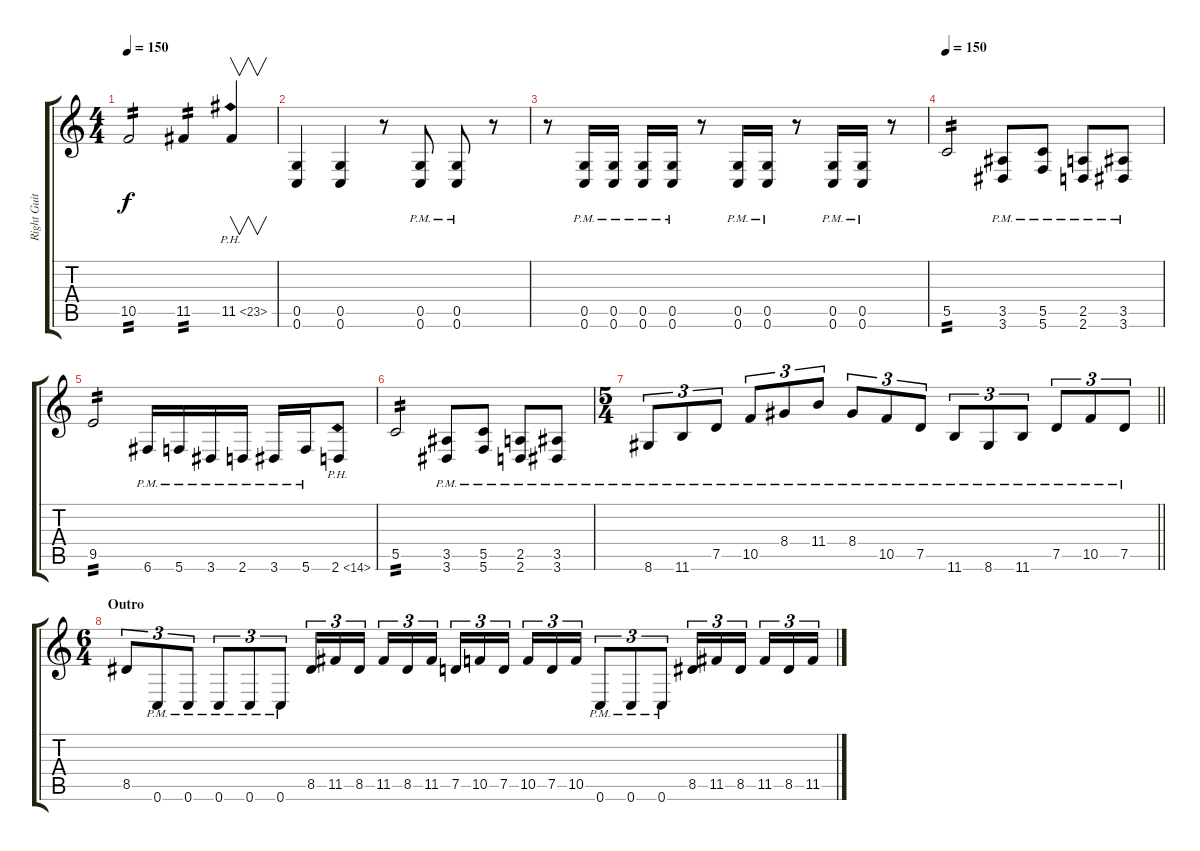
\track ("Right Guitar" "Right Guit") {instrument distortionguitar}
\staff {score tabs}
\tuning (D4 A3 F3 C3 G2 C2) {hide}
\ts (4 4)
\tempo 150
\clef g2
\ks c
10.5.2{tp 2 dy f} 11.5.4{tp 2} 11.5{ph 12}.4{v instrument guitarharmonics} |
(0.5 0.6).4{instrument distortionguitar} (0.5 0.6).4 r.8 (0.5{pm} 0.6{pm}).8 (0.5{pm} 0.6{pm}).8 r.8 |
r.8 (0.5{pm} 0.6{pm}).16 (0.5{pm} 0.6{pm}).16 (0.5{pm} 0.6{pm}).16 (0.5{pm} 0.6{pm}).16 r.8 (0.5{pm} 0.6{pm}).16 (0.5{pm} 0.6{pm}).16 r.8 (0.5{pm} 0.6{pm}).16 (0.5{pm} 0.6{pm}).16 r.8 |
\tempo 150
5.5.2{tp 2} (3.5{pm} 3.6{pm}).8 (5.5{pm} 5.6{pm}).8 (2.5{pm} 2.6{pm}).8 (3.5{pm} 3.6{pm}).8 |
9.5.2{tp 2} 6.6{pm}.16 5.6{pm}.16 3.6{pm}.16 2.6{pm}.16 3.6{pm}.16 5.6{pm}.16 2.6{ph 12}.8{instrument guitarharmonics} |
5.5.2{tp 2 instrument distortionguitar} (3.5{pm} 3.6{pm}).8 (5.5{pm} 5.6{pm}).8 (2.5{pm} 2.6{pm}).8 (3.5{pm} 3.6{pm}).8 |
\ts (5 4)
\barLineRight lightlight
8.6{pm}.8{tu (3 2)} 11.6{pm}.8{tu (3 2)} 7.5{pm}.8{tu (3 2)} 10.5{pm}.8{tu (3 2)} 8.4{pm}.8{tu (3 2)} 11.4{pm}.8{tu (3 2)} 8.4{pm}.8{tu (3 2)} 10.5{pm}.8{tu (3 2)} 7.5{pm}.8{tu (3 2)} 11.6{pm}.8{tu (3 2)} 8.6{pm}.8{tu (3 2)} 11.6{pm}.8{tu (3 2)} 7.5{pm}.8{tu (3 2)} 10.5{pm}.8{tu (3 2)} 7.5{pm}.8{tu (3 2)} |
\ts (6 4)
\section ("" "Outro")
8.5.8{tu (3 2)} 0.6{pm}.8{tu (3 2)} 0.6{pm}.8{tu (3 2)} 0.6{pm}.8{tu (3 2)} 0.6{pm}.8{tu (3 2)} 0.6{pm}.8{tu (3 2)} 8.5.16{tu (3 2)} 11.5.16{tu (3 2)} 8.5.16{tu (3 2) beam splitsecondary} 11.5.16{tu (3 2)} 8.5.16{tu (3 2)} 11.5.16{tu (3 2)} 7.5.16{tu (3 2)} 10.5.16{tu (3 2)} 7.5.16{tu (3 2) beam splitsecondary} 10.5.16{tu (3 2)} 7.5.16{tu (3 2)} 10.5.16{tu (3 2)} 0.6{pm}.8{tu (3 2)} 0.6{pm}.8{tu (3 2)} 0.6{pm}.8{tu (3 2)} 8.5.16{tu (3 2)} 11.5.16{tu (3 2)} 8.5.16{tu (3 2) beam splitsecondary} 11.5.16{tu (3 2)} 8.5.16{tu (3 2)} 11.5.16{tu (3 2)}
